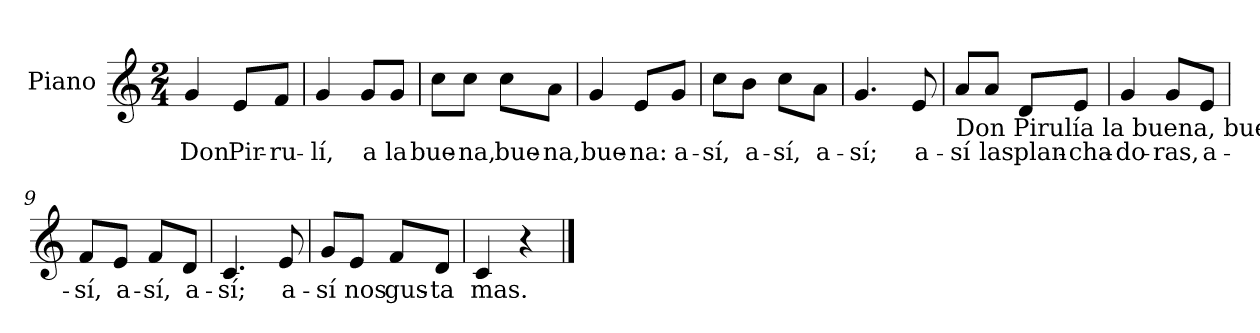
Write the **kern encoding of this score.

**kern	**text
*part1	*part1
*staff1	*staff1
*I"Piano	*
*I'Pno	*
*clefG2	*
*k[]	*
*M2/4	*
=1	=1
4g/	Don
8e/L	Pir-
8f/J	-ru-
=2	=2
4g/	-lí,
8g/L	a
8g/J	la
=3	=3
8cc\L	bue-
8cc\J	-na,
8cc\L	bue-
8a\J	-na,
=4	=4
4g/	bue-
8e/L	-na:
8g/J	a-
=5	=5
8cc\L	-sí,
8b\J	a-
8cc\L	-sí,
8a\J	a-
=6	=6
4.g/	-sí;
8e/	a-
!!LO:LB:g=z
=7	=7
!LO:TX:b:t=Don Pirulía la buena, buena, buena,así, así, así,así las barrenderas;así, así, así,así nos gusta más.Don Pirulía la buena, buena, buena,así, así, así,así las bordadoras;así, así, así,así nos gusta más.Don Pirulía la buena, buena, buena,así, así, así,así las tejedoras;así, así, así,así nos gusta más.	!
8a/L	-sí
8a/J	las
8d/L	plan-
8e/J	-cha-
=8	=8
4g/	-do-
8g/L	-ras,
8e/J	a-
=9	=9
8f/L	-sí,
8e/J	a-
8f/L	-sí,
8d/J	a-
=10	=10
4.c/	-sí;
8e/	a-
=11	=11
8g/L	-sí
8e/J	nos
8f/L	gus-
8d/J	-ta
=12	=12
4c/	mas.
4r	.
==	==
*-	*-
